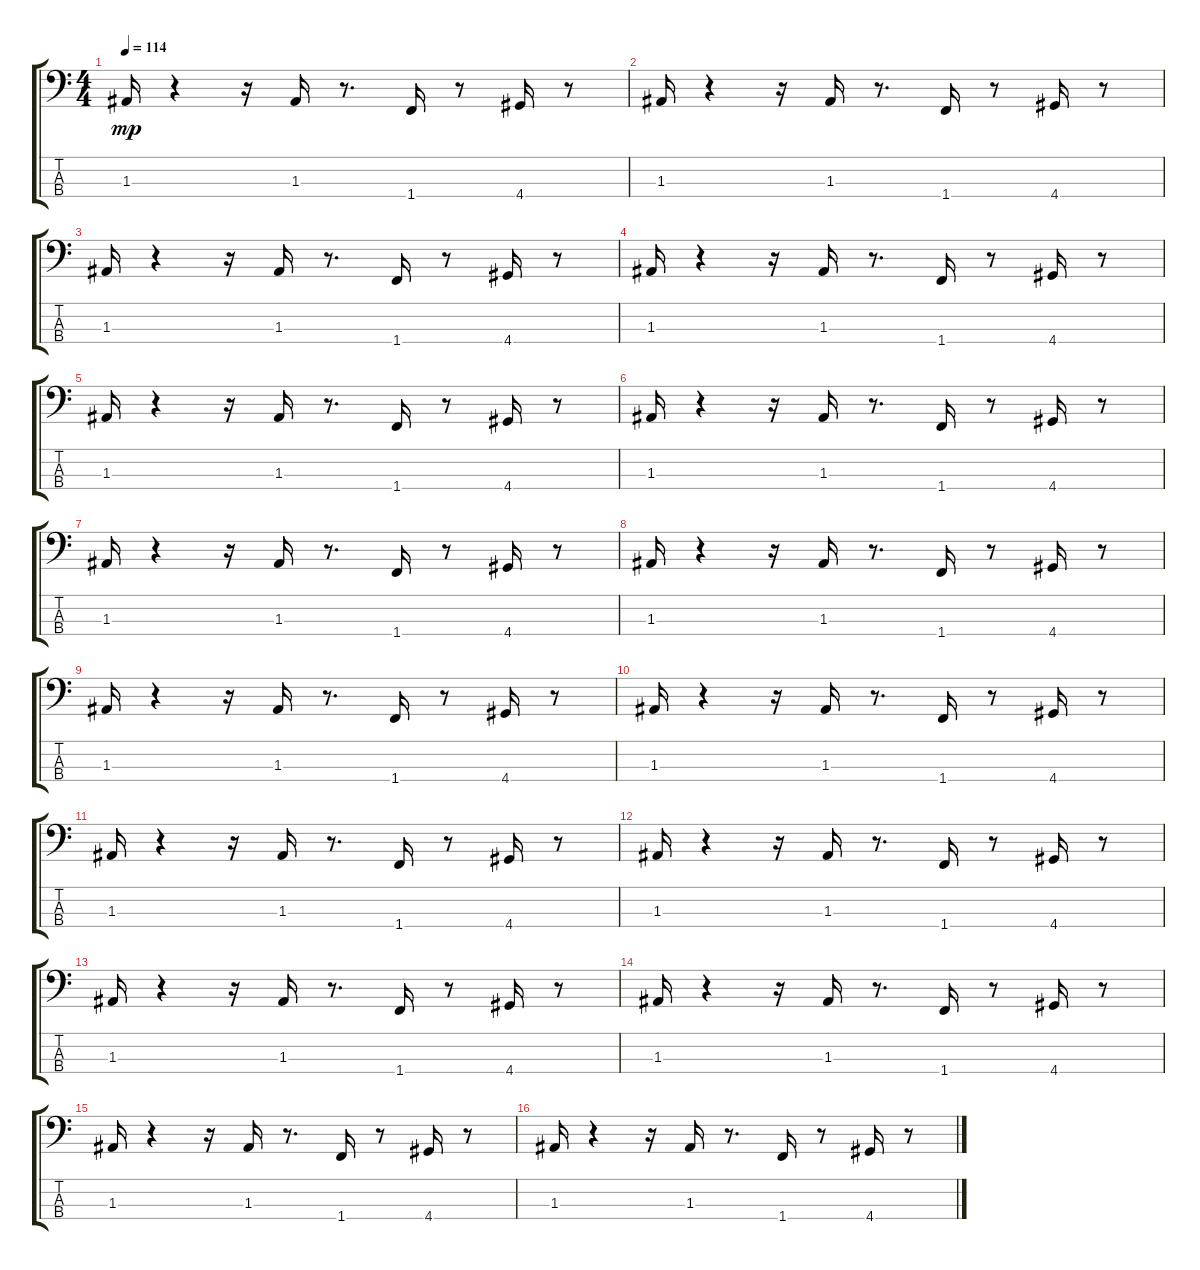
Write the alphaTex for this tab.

\track "" {instrument synthbass1}
\staff {score tabs}
\tuning (G2 D2 A1 E1) {hide}
\ts (4 4)
\tempo 114
\clef f4
\ks c
1.3.16{dy mp} r.4 r.16 1.3.16 r.8{d} 1.4.16 r.8 4.4.16 r.8 |
1.3.16 r.4 r.16 1.3.16 r.8{d} 1.4.16 r.8 4.4.16 r.8 |
1.3.16 r.4 r.16 1.3.16 r.8{d} 1.4.16 r.8 4.4.16 r.8 |
1.3.16 r.4 r.16 1.3.16 r.8{d} 1.4.16 r.8 4.4.16 r.8 |
1.3.16 r.4 r.16 1.3.16 r.8{d} 1.4.16 r.8 4.4.16 r.8 |
1.3.16 r.4 r.16 1.3.16 r.8{d} 1.4.16 r.8 4.4.16 r.8 |
1.3.16 r.4 r.16 1.3.16 r.8{d} 1.4.16 r.8 4.4.16 r.8 |
1.3.16 r.4 r.16 1.3.16 r.8{d} 1.4.16 r.8 4.4.16 r.8 |
1.3.16 r.4 r.16 1.3.16 r.8{d} 1.4.16 r.8 4.4.16 r.8 |
1.3.16 r.4 r.16 1.3.16 r.8{d} 1.4.16 r.8 4.4.16 r.8 |
1.3.16 r.4 r.16 1.3.16 r.8{d} 1.4.16 r.8 4.4.16 r.8 |
1.3.16 r.4 r.16 1.3.16 r.8{d} 1.4.16 r.8 4.4.16 r.8 |
1.3.16 r.4 r.16 1.3.16 r.8{d} 1.4.16 r.8 4.4.16 r.8 |
1.3.16 r.4 r.16 1.3.16 r.8{d} 1.4.16 r.8 4.4.16 r.8 |
1.3.16 r.4 r.16 1.3.16 r.8{d} 1.4.16 r.8 4.4.16 r.8 |
1.3.16 r.4 r.16 1.3.16 r.8{d} 1.4.16 r.8 4.4.16 r.8
